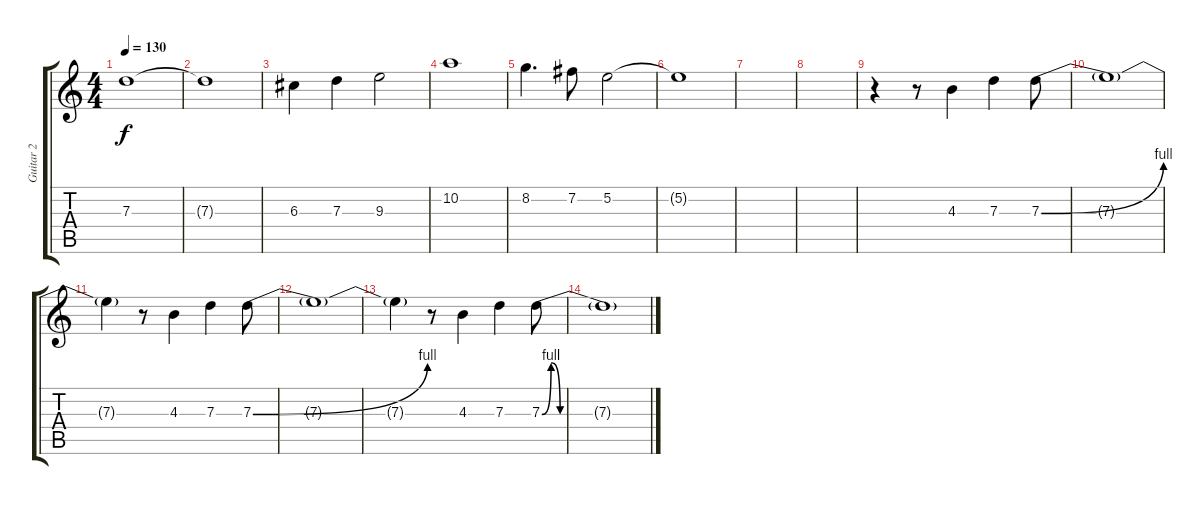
\track ("Guitar 2" "Guitar 2") {instrument distortionguitar}
\staff {score tabs}
\tuning (E4 B3 G3 D3 A2 E2) {hide}
\ts (4 4)
\tempo 130
\clef g2
\ks c
7.3.1{dy f} |
7.3{t}.1 |
6.3.4 7.3.4 9.3.2 |
10.2.1 |
8.2.4{d} 7.2.8 5.2.2 |
5.2{t}.1 |
|
|
r.4 r.8 4.3.4 7.3.4 7.3{be (bend 0 0 60 4)}.8 |
7.3{t}.1 |
7.3{t}.4 r.8 4.3.4 7.3.4 7.3{be (bend 0 0 60 4)}.8 |
7.3{t}.1 |
7.3{t}.4 r.8 4.3.4 7.3.4 7.3{be (custom 0 0 5 4 10 0 15 0 20 0 30 0 60 0)}.8 |
7.3{t}.1
